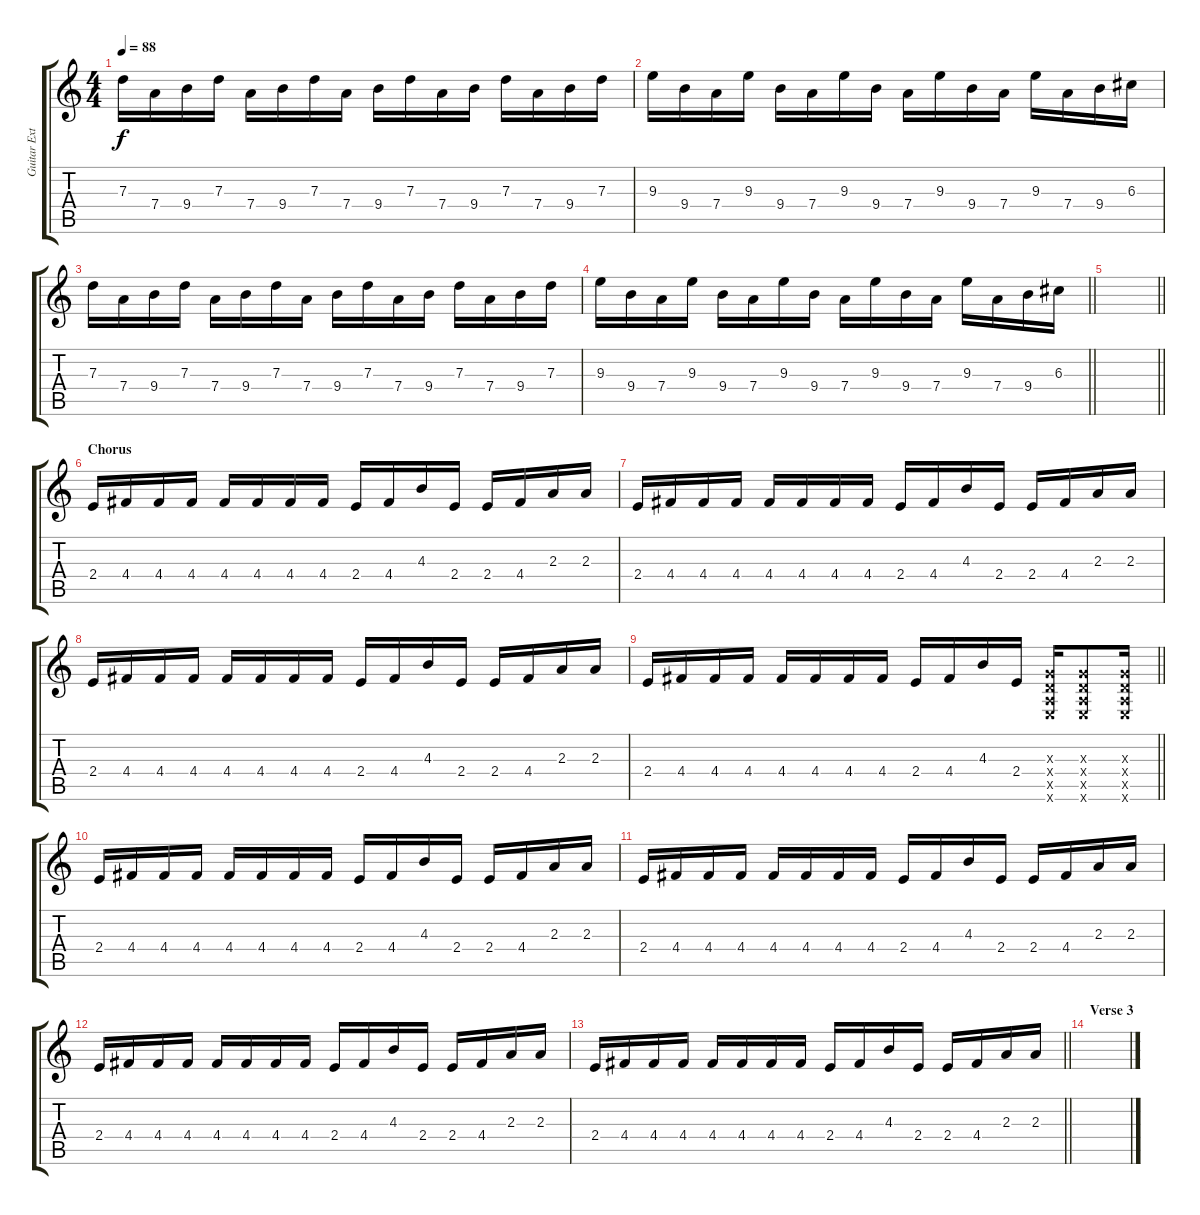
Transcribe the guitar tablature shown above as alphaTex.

\track ("Guitar Extra" "Guitar Ext") {instrument overdrivenguitar}
\staff {score tabs}
\tuning (E4 B3 G3 D3 A2 E2) {hide}
\ts (4 4)
\tempo 88
\clef g2
\ks c
7.3.16{dy f} 7.4.16 9.4.16 7.3.16 7.4.16 9.4.16 7.3.16 7.4.16 9.4.16 7.3.16 7.4.16 9.4.16 7.3.16 7.4.16 9.4.16 7.3.16 |
9.3.16 9.4.16 7.4.16 9.3.16 9.4.16 7.4.16 9.3.16 9.4.16 7.4.16 9.3.16 9.4.16 7.4.16 9.3.16 7.4.16 9.4.16 6.3.16 |
7.3.16 7.4.16 9.4.16 7.3.16 7.4.16 9.4.16 7.3.16 7.4.16 9.4.16 7.3.16 7.4.16 9.4.16 7.3.16 7.4.16 9.4.16 7.3.16 |
\barLineRight lightlight
9.3.16 9.4.16 7.4.16 9.3.16 9.4.16 7.4.16 9.3.16 9.4.16 7.4.16 9.3.16 9.4.16 7.4.16 9.3.16 7.4.16 9.4.16 6.3.16 |
\barLineRight lightlight
|
\section ("" "Chorus")
2.4.16{volume 9 instrument overdrivenguitar} 4.4.16 4.4.16 4.4.16 4.4.16 4.4.16 4.4.16 4.4.16 2.4.16 4.4.16 4.3.16 2.4.16 2.4.16 4.4.16 2.3.16 2.3.16 |
2.4.16 4.4.16 4.4.16 4.4.16 4.4.16 4.4.16 4.4.16 4.4.16 2.4.16 4.4.16 4.3.16 2.4.16 2.4.16 4.4.16 2.3.16 2.3.16 |
2.4.16 4.4.16 4.4.16 4.4.16 4.4.16 4.4.16 4.4.16 4.4.16 2.4.16 4.4.16 4.3.16 2.4.16 2.4.16 4.4.16 2.3.16 2.3.16 |
\barLineRight lightlight
2.4.16 4.4.16 4.4.16 4.4.16 4.4.16 4.4.16 4.4.16 4.4.16 2.4.16 4.4.16 4.3.16 2.4.16 (0.3{x} 0.4{x} 0.5{x} 0.6{x}).16 (0.3{x} 0.4{x} 0.5{x} 0.6{x}).8 (0.3{x} 0.4{x} 0.5{x} 0.6{x}).16 |
2.4.16 4.4.16 4.4.16 4.4.16 4.4.16 4.4.16 4.4.16 4.4.16 2.4.16 4.4.16 4.3.16 2.4.16 2.4.16 4.4.16 2.3.16 2.3.16 |
2.4.16 4.4.16 4.4.16 4.4.16 4.4.16 4.4.16 4.4.16 4.4.16 2.4.16 4.4.16 4.3.16 2.4.16 2.4.16 4.4.16 2.3.16 2.3.16 |
2.4.16 4.4.16 4.4.16 4.4.16 4.4.16 4.4.16 4.4.16 4.4.16 2.4.16 4.4.16 4.3.16 2.4.16 2.4.16 4.4.16 2.3.16 2.3.16 |
\barLineRight lightlight
2.4.16 4.4.16 4.4.16 4.4.16 4.4.16 4.4.16 4.4.16 4.4.16 2.4.16 4.4.16 4.3.16 2.4.16 2.4.16 4.4.16 2.3.16 2.3.16 |
\section ("" "Verse 3")
